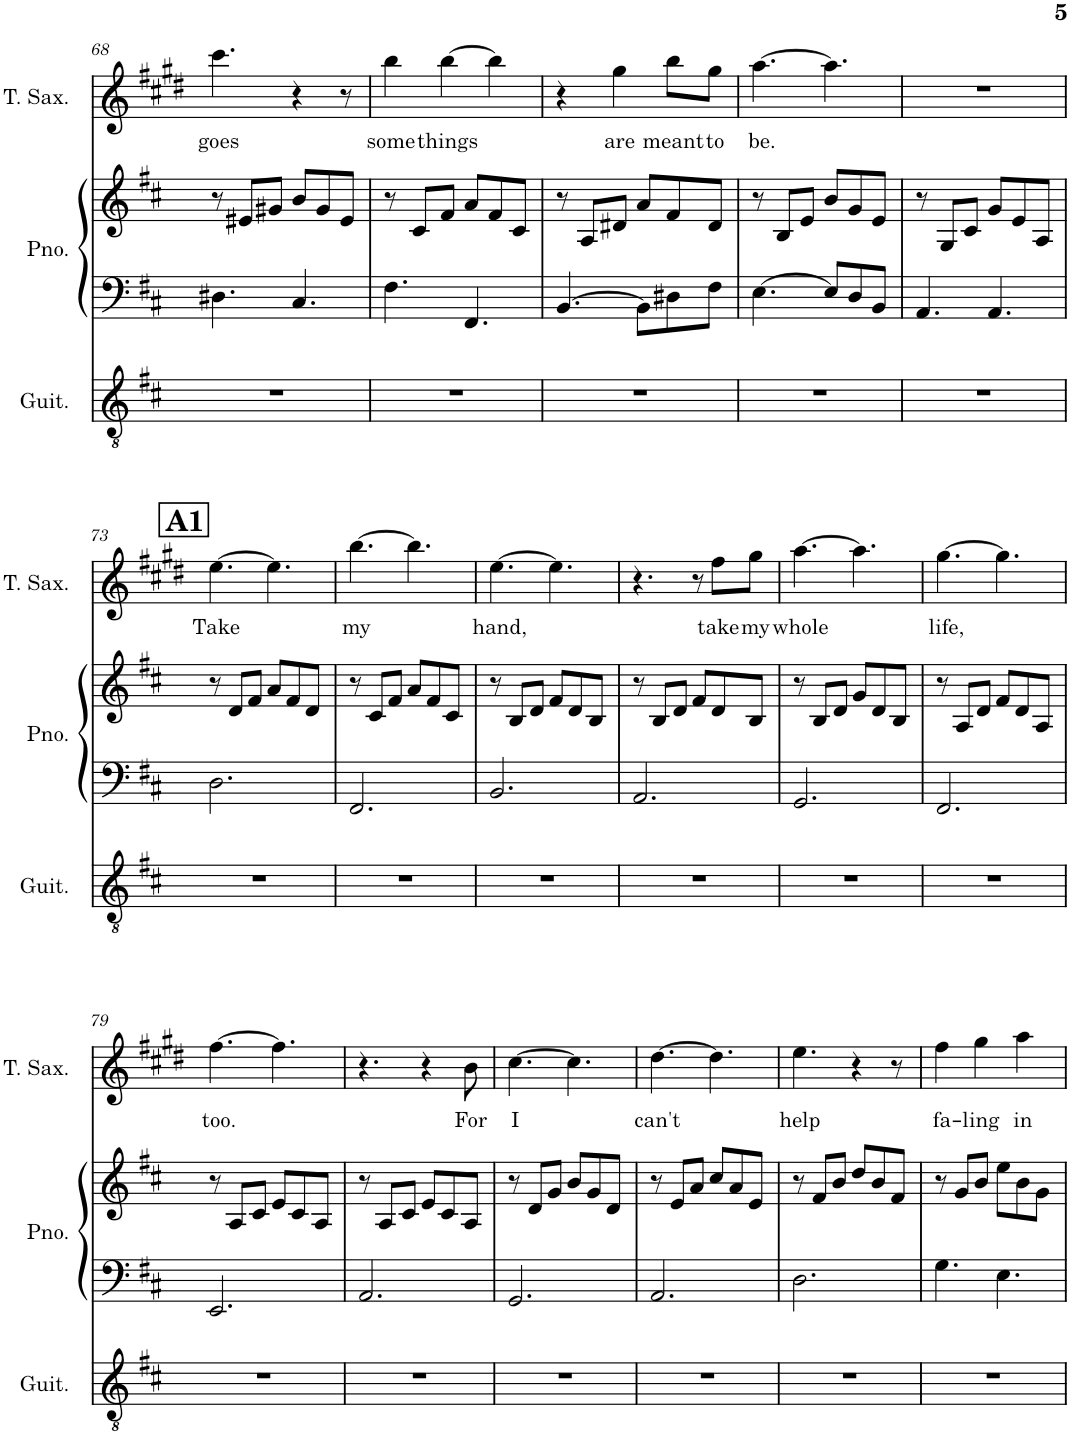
**kern	**kern	**kern	**kern	**text
*part3	*part2	*part2	*part1	*part1
*staff4	*staff3	*staff2	*staff1	*staff1
*I"Acoustic Guitar	*I"Piano	*	*I"Tenor Saxophone	*
*I'Guit.	*I'Pno.	*	*I'T. Sax.	*
!!LO:PB:g=z
*clefGv2	*clefF4	*clefG2	*clefG2	*
*	*	*	*Trd8c14	*
*k[f#c#]	*k[f#c#]	*k[f#c#]	*k[f#c#g#d#]	*
*M6/8	*M6/8	*M6/8	*M6/8	*
=68	=68	=68	=68	=68
!	!	!	!	!LO:LY:b
2.r	4.D#X\	8r	4.ccc#\	goes
.	.	8e#X/L	.	.
.	.	8g#X/J	.	.
.	4.C#/	8b/L	4r	.
.	.	8g#/	.	.
.	.	8e#/J	8r	.
=69	=69	=69	=69	=69
!	!	!	!	!LO:LY:b
2.r	4.F#\	8r	4bb\	some
.	.	8c#/L	.	.
!	!	!	!	!LO:LY:b
.	.	8f#/J	[4bb\	things
.	4.FF#/	8a/L	.	.
.	.	8f#/	4bb\]	.
.	.	8c#/J	.	.
=70	=70	=70	=70	=70
2.r	[4.BB/	8r	4r	.
.	.	8A/L	.	.
!	!	!	!	!LO:LY:b
.	.	8d#X/J	4gg#\	are
.	8BB\L]	8a/L	.	.
!	!	!	!	!LO:LY:b
.	8D#X\	8f#/	8bb\L	meant
!	!	!	!	!LO:LY:b
.	8F#\J	8d#/J	8gg#\J	to
=71	=71	=71	=71	=71
!	!	!	!	!LO:LY:b
2.r	[4.E\	8r	[4.aa\	be.
.	.	8B/L	.	.
.	.	8e/J	.	.
.	8E/L]	8b/L	4.aa\]	.
.	8D/	8g/	.	.
.	8BB/J	8e/J	.	.
=72	=72	=72	=72	=72
2.r	4.AA/	8r	2.r	.
.	.	8G/L	.	.
.	.	8c#/J	.	.
.	4.AA/	8g/L	.	.
.	.	8e/	.	.
.	.	8A/J	.	.
!!LO:LB:g=z
!!LO:REH:place=s1:a:B:cj:fs=14:t=A1
=73	=73	=73	=73	=73
!	!	!	!	!LO:LY:b
2.r	2.D\	8r	[4.ee\	Take
.	.	8d/L	.	.
.	.	8f#/J	.	.
.	.	8a/L	4.ee\]	.
.	.	8f#/	.	.
.	.	8d/J	.	.
=74	=74	=74	=74	=74
!	!	!	!	!LO:LY:b
2.r	2.FF#/	8r	[4.bb\	my
.	.	8c#/L	.	.
.	.	8f#/J	.	.
.	.	8a/L	4.bb\]	.
.	.	8f#/	.	.
.	.	8c#/J	.	.
=75	=75	=75	=75	=75
!	!	!	!	!LO:LY:b
2.r	2.BB/	8r	[4.ee\	hand,
.	.	8B/L	.	.
.	.	8d/J	.	.
.	.	8f#/L	4.ee\]	.
.	.	8d/	.	.
.	.	8B/J	.	.
=76	=76	=76	=76	=76
2.r	2.AA/	8r	4.r	.
.	.	8B/L	.	.
.	.	8d/J	.	.
.	.	8f#/L	8r	.
!	!	!	!	!LO:LY:b
.	.	8d/	8ff#\L	take
!	!	!	!	!LO:LY:b
.	.	8B/J	8gg#\J	my
=77	=77	=77	=77	=77
!	!	!	!	!LO:LY:b
2.r	2.GG/	8r	[4.aa\	whole
.	.	8B/L	.	.
.	.	8d/J	.	.
.	.	8g/L	4.aa\]	.
.	.	8d/	.	.
.	.	8B/J	.	.
=78	=78	=78	=78	=78
!	!	!	!	!LO:LY:b
2.r	2.FF#/	8r	[4.gg#\	life,
.	.	8A/L	.	.
.	.	8d/J	.	.
.	.	8f#/L	4.gg#\]	.
.	.	8d/	.	.
.	.	8A/J	.	.
!!LO:LB:g=z
=79	=79	=79	=79	=79
!	!	!	!	!LO:LY:b
2.r	2.EE/	8r	[4.ff#\	too.
.	.	8A/L	.	.
.	.	8c#/J	.	.
.	.	8e/L	4.ff#\]	.
.	.	8c#/	.	.
.	.	8A/J	.	.
=80	=80	=80	=80	=80
2.r	2.AA/	8r	4.r	.
.	.	8A/L	.	.
.	.	8c#/J	.	.
.	.	8e/L	4r	.
.	.	8c#/	.	.
!	!	!	!	!LO:LY:b
.	.	8A/J	8b\	For
=81	=81	=81	=81	=81
!	!	!	!	!LO:LY:b
2.r	2.GG/	8r	[4.cc#\	I
.	.	8d/L	.	.
.	.	8g/J	.	.
.	.	8b/L	4.cc#\]	.
.	.	8g/	.	.
.	.	8d/J	.	.
=82	=82	=82	=82	=82
!	!	!	!	!LO:LY:b
2.r	2.AA/	8r	[4.dd#\	can't
.	.	8e/L	.	.
.	.	8a/J	.	.
.	.	8cc#/L	4.dd#\]	.
.	.	8a/	.	.
.	.	8e/J	.	.
=83	=83	=83	=83	=83
!	!	!	!	!LO:LY:b
2.r	2.D\	8r	4.ee\	help
.	.	8f#/L	.	.
.	.	8b/J	.	.
.	.	8dd/L	4r	.
.	.	8b/	.	.
.	.	8f#/J	8r	.
=84	=84	=84	=84	=84
!	!	!	!	!LO:LY:b
2.r	4.G\	8r	4ff#\	fa-
.	.	8g/L	.	.
!	!	!	!	!LO:LY:b
.	.	8b/J	4gg#\	-ling
.	4.E\	8ee\L	.	.
!	!	!	!	!LO:LY:b
.	.	8b\	4aa\	in
.	.	8g\J	.	.
=	=	=	=	=
*-	*-	*-	*-	*-
